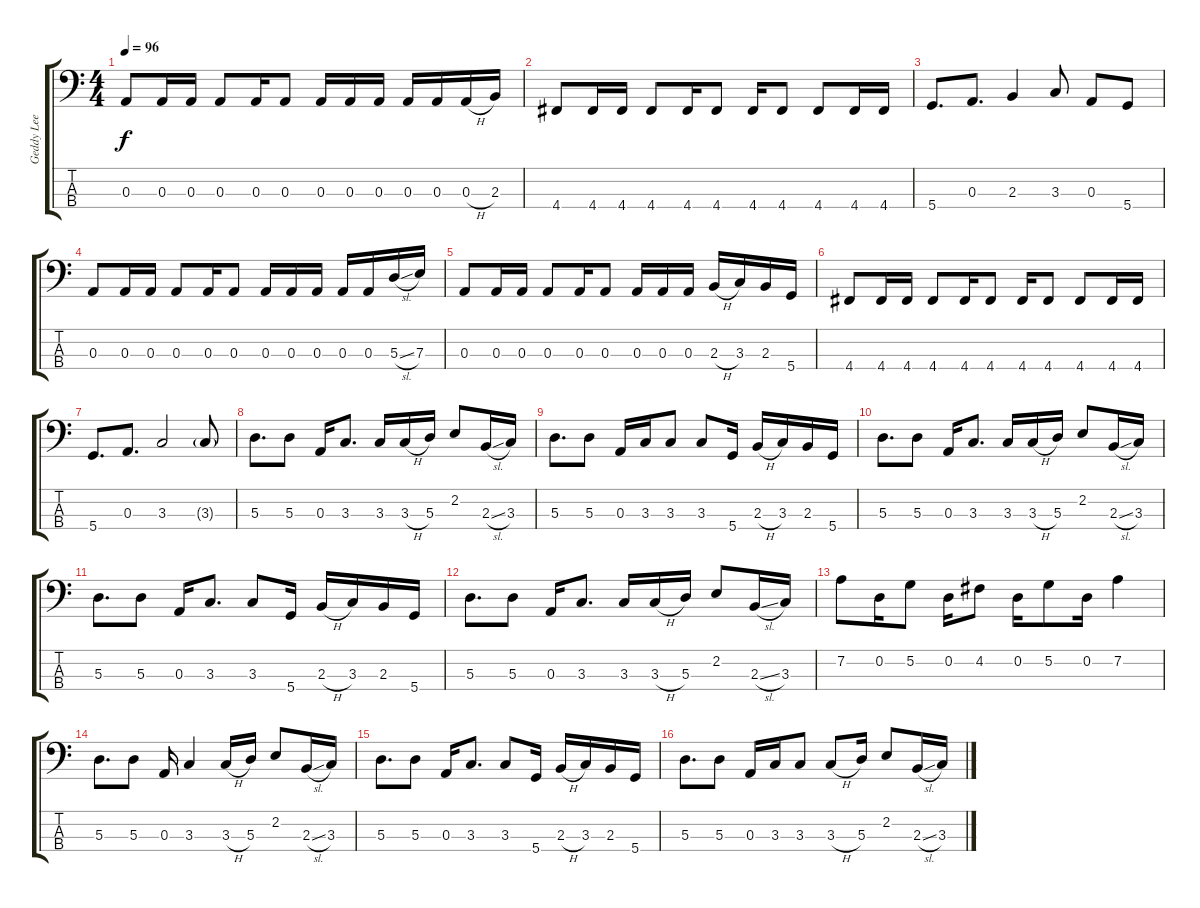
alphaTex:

\track ("Geddy Lee" "Geddy Lee") {instrument electricbassfinger}
\staff {score tabs}
\tuning (G2 D2 A1 D1) {hide}
\ts (4 4)
\tempo 96
\clef f4
\ks c
0.3.8{dy f} 0.3.16 0.3.16 0.3.8 0.3.16 0.3.8 0.3.16 0.3.16 0.3.16 0.3.16 0.3.16 0.3{h}.16 2.3.16 |
4.4.8 4.4.16 4.4.16 4.4.8 4.4.16 4.4.8 4.4.16 4.4.8 4.4.8 4.4.16 4.4.16 |
5.4.8{d} 0.3.8{d} 2.3.4 3.3.8 0.3.8 5.4.8 |
0.3.8 0.3.16 0.3.16 0.3.8 0.3.16 0.3.8 0.3.16 0.3.16 0.3.16 0.3.16 0.3.16 5.3{sl}.16 7.3.16 |
0.3.8 0.3.16 0.3.16 0.3.8 0.3.16 0.3.8 0.3.16 0.3.16 0.3.16 2.3{h}.16 3.3.16 2.3.16 5.4.16 |
4.4.8 4.4.16 4.4.16 4.4.8 4.4.16 4.4.8 4.4.16 4.4.8 4.4.8 4.4.16 4.4.16 |
5.4.8{d} 0.3.8{d} 3.3.2 3.3{g}.8 |
5.3.8{d} 5.3.8 0.3.16 3.3.8{d} 3.3.16 3.3{h}.16 5.3.16 2.2.8 2.3{sl}.16 3.3.16 |
5.3.8{d} 5.3.8 0.3.16 3.3.16 3.3.8 3.3.8 5.4.16 2.3{h}.16 3.3.16 2.3.16 5.4.16 |
5.3.8{d} 5.3.8 0.3.16 3.3.8{d} 3.3.16 3.3{h}.16 5.3.16 2.2.8 2.3{sl}.16 3.3.16 |
5.3.8{d} 5.3.8 0.3.16 3.3.8{d} 3.3.8 5.4.16 2.3{h}.16 3.3.16 2.3.16 5.4.16 |
5.3.8{d} 5.3.8 0.3.16 3.3.8{d} 3.3.16 3.3{h}.16 5.3.16 2.2.8 2.3{sl}.16 3.3.16 |
7.2.8 0.2.16 5.2.8 0.2.16 4.2.8 0.2.16 5.2.8 0.2.16 7.2.4 |
5.3.8{d} 5.3.8 0.3.16 3.3.4 3.3{h}.16 5.3.16 2.2.8 2.3{sl}.16 3.3.16 |
5.3.8{d} 5.3.8 0.3.16 3.3.8{d} 3.3.8 5.4.16 2.3{h}.16 3.3.16 2.3.16 5.4.16 |
5.3.8{d} 5.3.8 0.3.16 3.3.16 3.3.8 3.3{h}.8 5.3.16 2.2.8 2.3{sl}.16 3.3.16
